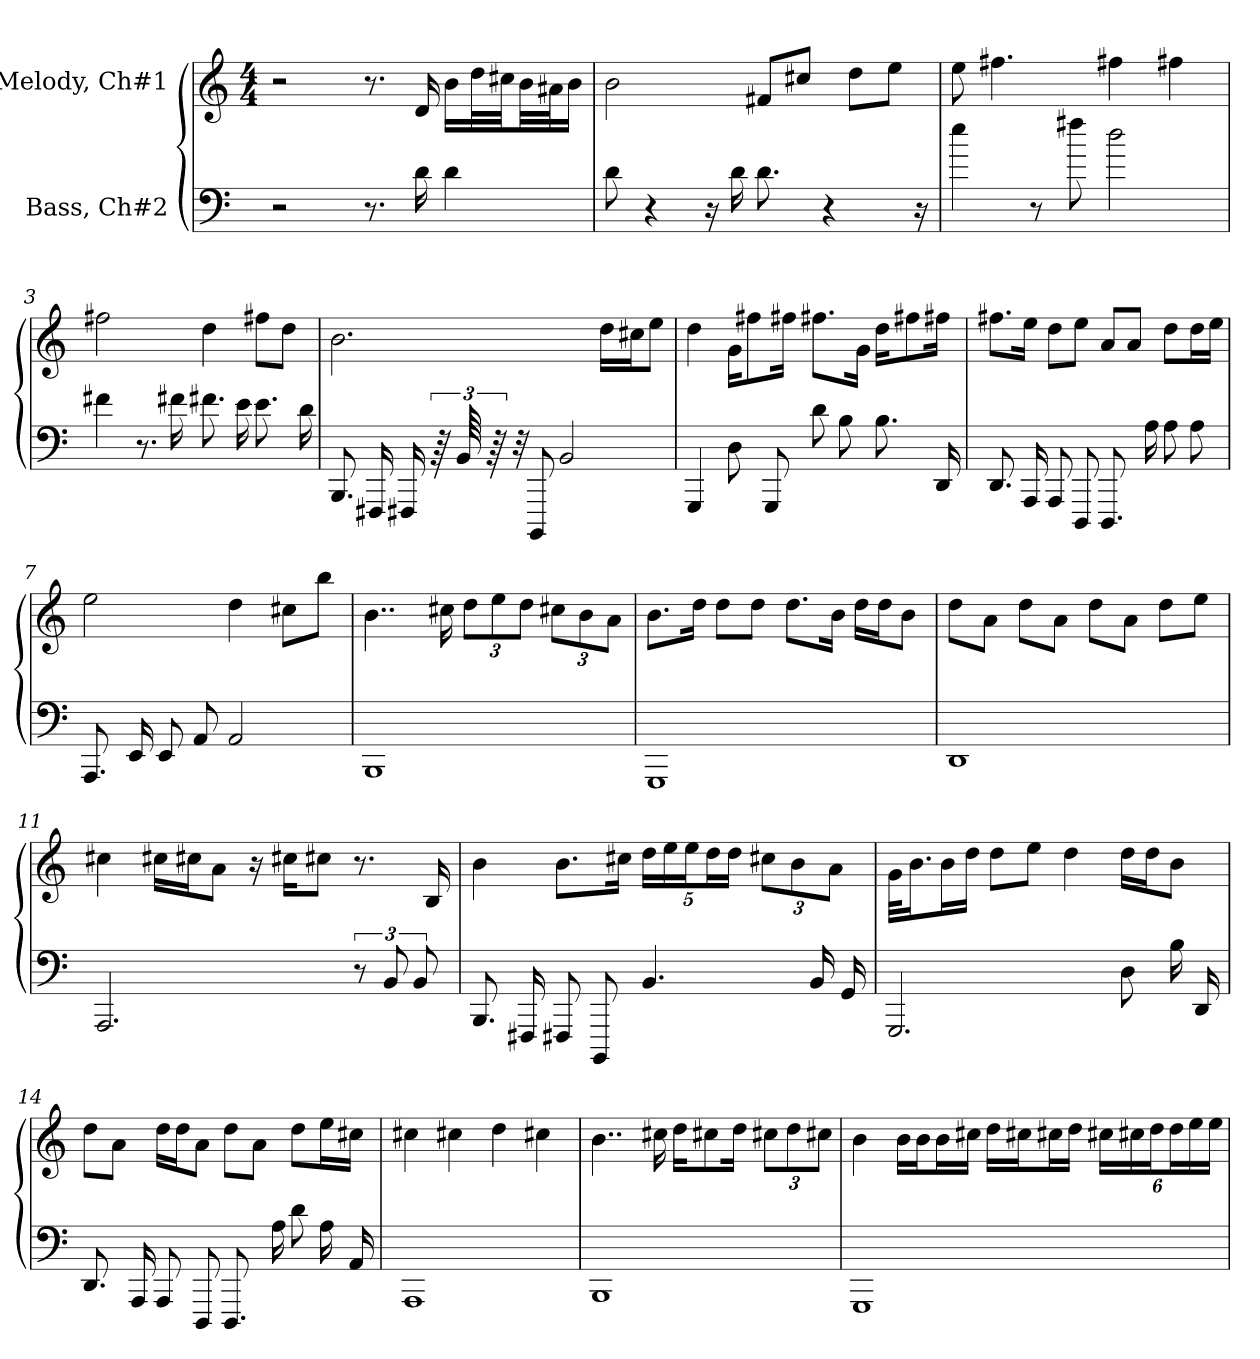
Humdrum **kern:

**kern	**kern
*part2	*part1
*staff2	*staff1
*I"Bass, Ch#2	*I"Melody, Ch#1
*clefF4	*
*	*M4/4
*MM89	*MM89
=	=
2r	2r
8.r	8.r
16d	16d
4d	16bLL
.	32ddL
.	32cc#XJJ
.	32bLL
.	32a#XJ
.	16bJJ
=1	=1
8d	2b
4r	.
16r	.
16d	.
8.d	8f#XL
.	8cc#XJ
4r	.
.	8ddL
.	8eeJ
16r	.
=2	=2
4ee	8ee
.	4.ff#X
8r	.
8ff#X	.
2dd	4ff#X
.	4ff#X
=3	=3
4f#X	2ff#X
8.r	.
16f#X	.
8.f#X	4dd
16e	.
8.e	8ff#XL
.	8ddJ
16d	.
=4	=4
8.BBB	2.b
16FFF#X	.
16FFF#X	.
96r	.
96BB	.
96r	.
32r	.
8BBBB	.
2BB	.
.	16ddLL
.	16cc#XJ
.	8eeJ
=5	=5
4GGG	4dd
8D	16gKL
.	8ff#X
8GGG	.
.	16ff#XJk
8d	8.ff#XL
8B	.
.	16gJk
8.B	16ddKL
.	8ff#X
16DD	16ff#XJk
=6	=6
8.DD	8.ff#XL
16AAA	16eeJk
8AAA	8ddL
8DDD	8eeJ
8.DDD	8aL
.	8aJ
16A	.
8A	8ddL
8A	16ddL
.	16eeJJ
=7	=7
8.AAA	2ee
16EE	.
8EE	.
8AA	.
2AA	4dd
.	8cc#XL
.	8bbJ
=8	=8
1BBB	4..b
.	16cc#X
.	12ddL
.	12ee
.	12ddJ
.	12cc#XL
.	12b
.	12aJ
=9	=9
1GGG	8.bL
.	16ddJk
.	8ddL
.	8ddJ
.	8.ddL
.	16bJk
.	16ddLL
.	16ddJ
.	8bJ
=10	=10
1DD	8ddL
.	8aJ
.	8ddL
.	8aJ
.	8ddL
.	8aJ
.	8ddL
.	8eeJ
=11	=11
2.AAA	4cc#X
.	16cc#XLL
.	16cc#XJ
.	8aJ
.	16r
.	16cc#XKL
.	8cc#XJ
12r	8.r
12BB	.
12BB	.
.	16B
=12	=12
8.BBB	4b
16FFF#X	.
8FFF#X	8.bL
8BBBB	.
.	16cc#XJk
4.BB	20ddLL
.	20ee
.	20eeJ
.	20ddL
.	20ddJJ
.	12cc#XL
.	12b
16BB	.
.	12aJ
16GG	.
=13	=13
2.GGG	32gKLL
.	16.bJ
.	16bL
.	16ddJJ
.	8ddL
.	8eeJ
.	4dd
8D	16ddLL
.	16ddJ
16B	8bJ
16DD	.
=14	=14
8.DD	8ddL
.	8aJ
16AAA	.
8AAA	16ddLL
.	16ddJ
8DDD	8aJ
8.DDD	8ddL
.	8aJ
16A	.
8d	8ddL
16A	16eeL
16AA	16cc#XJJ
=15	=15
1AAA	4cc#X
.	4cc#X
.	4dd
.	4cc#X
=16	=16
1BBB	4..b
.	16cc#X
.	16ddKL
.	8cc#X
.	16ddJk
.	12cc#XL
.	12dd
.	12cc#XJ
=17	=17
1GGG	4b
.	16bLL
.	16bJ
.	16bL
.	16cc#XJJ
.	16ddLL
.	16cc#XJ
.	16cc#XL
.	16ddJJ
.	24cc#XLL
.	24cc#X
.	24ddJ
.	24ddL
.	24ee
.	24eeJJ
=	=
*-	*-
